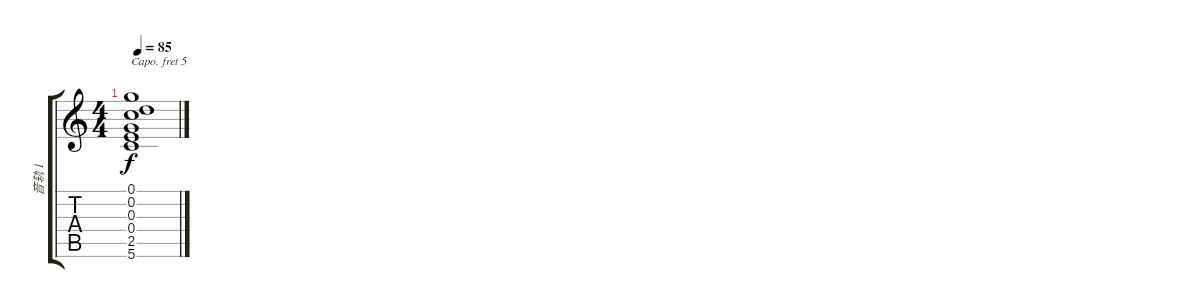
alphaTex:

\track ("音轨 1" "音轨 1") {instrument acousticguitarsteel}
\staff {score tabs}
\capo 5
\tuning (D4 A3 G3 D3 A2 D2) {hide}
\ts (4 4)
\tempo 85
\clef g2
\ks c
(0.1{t} 0.2{t} 0.3{t} 0.4{t} 2.5{t} 5.6{t}).1{dy f}
